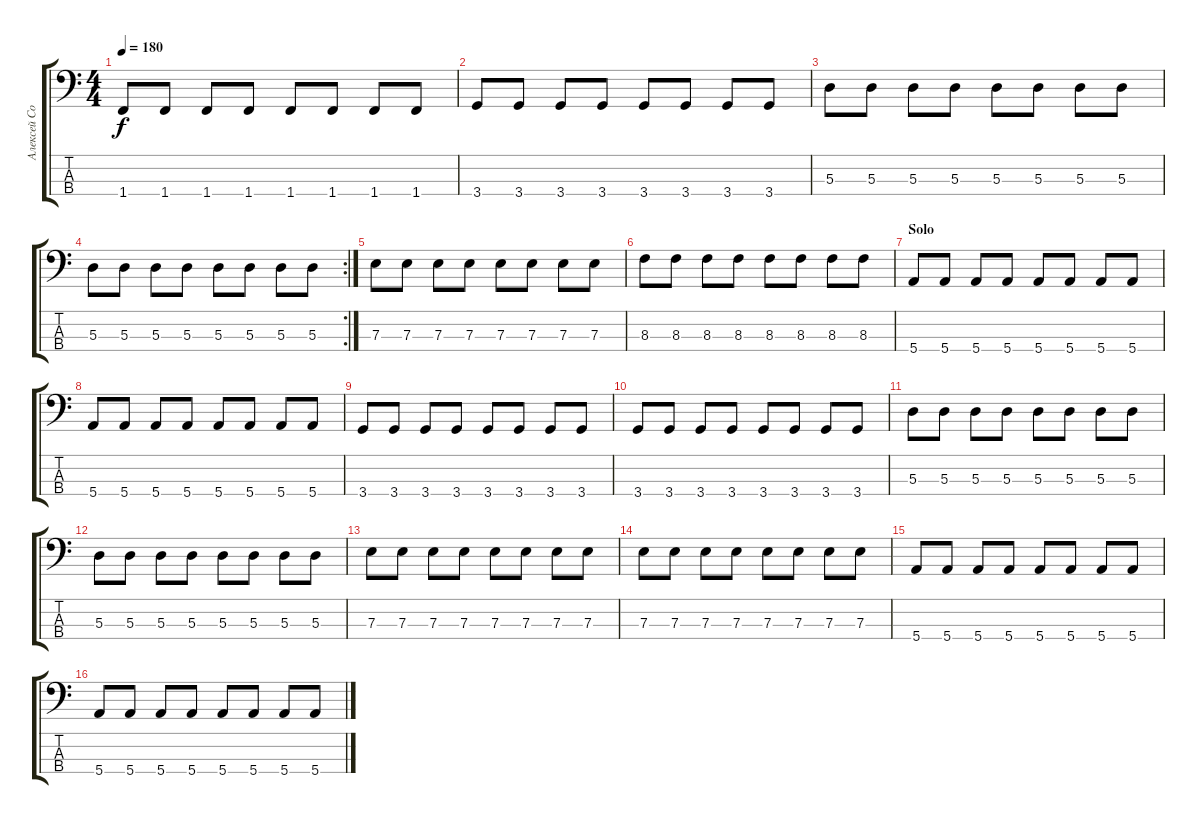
\track ("Алексей Соловьев" "Алексей Со") {instrument electricbasspick}
\staff {score tabs}
\tuning (G2 D2 A1 E1) {hide}
\ts (4 4)
\tempo 180
\clef f4
\ks c
1.4.8{dy f} 1.4.8 1.4.8 1.4.8 1.4.8 1.4.8 1.4.8 1.4.8 |
3.4.8 3.4.8 3.4.8 3.4.8 3.4.8 3.4.8 3.4.8 3.4.8 |
5.3.8 5.3.8 5.3.8 5.3.8 5.3.8 5.3.8 5.3.8 5.3.8 |
\rc 2
5.3.8 5.3.8 5.3.8 5.3.8 5.3.8 5.3.8 5.3.8 5.3.8 |
7.3.8 7.3.8 7.3.8 7.3.8 7.3.8 7.3.8 7.3.8 7.3.8 |
8.3.8 8.3.8 8.3.8 8.3.8 8.3.8 8.3.8 8.3.8 8.3.8 |
\section ("" "Solo")
5.4.8 5.4.8 5.4.8 5.4.8 5.4.8 5.4.8 5.4.8 5.4.8 |
5.4.8 5.4.8 5.4.8 5.4.8 5.4.8 5.4.8 5.4.8 5.4.8 |
3.4.8 3.4.8 3.4.8 3.4.8 3.4.8 3.4.8 3.4.8 3.4.8 |
3.4.8 3.4.8 3.4.8 3.4.8 3.4.8 3.4.8 3.4.8 3.4.8 |
5.3.8 5.3.8 5.3.8 5.3.8 5.3.8 5.3.8 5.3.8 5.3.8 |
5.3.8 5.3.8 5.3.8 5.3.8 5.3.8 5.3.8 5.3.8 5.3.8 |
7.3.8 7.3.8 7.3.8 7.3.8 7.3.8 7.3.8 7.3.8 7.3.8 |
7.3.8 7.3.8 7.3.8 7.3.8 7.3.8 7.3.8 7.3.8 7.3.8 |
5.4.8 5.4.8 5.4.8 5.4.8 5.4.8 5.4.8 5.4.8 5.4.8 |
5.4.8 5.4.8 5.4.8 5.4.8 5.4.8 5.4.8 5.4.8 5.4.8
